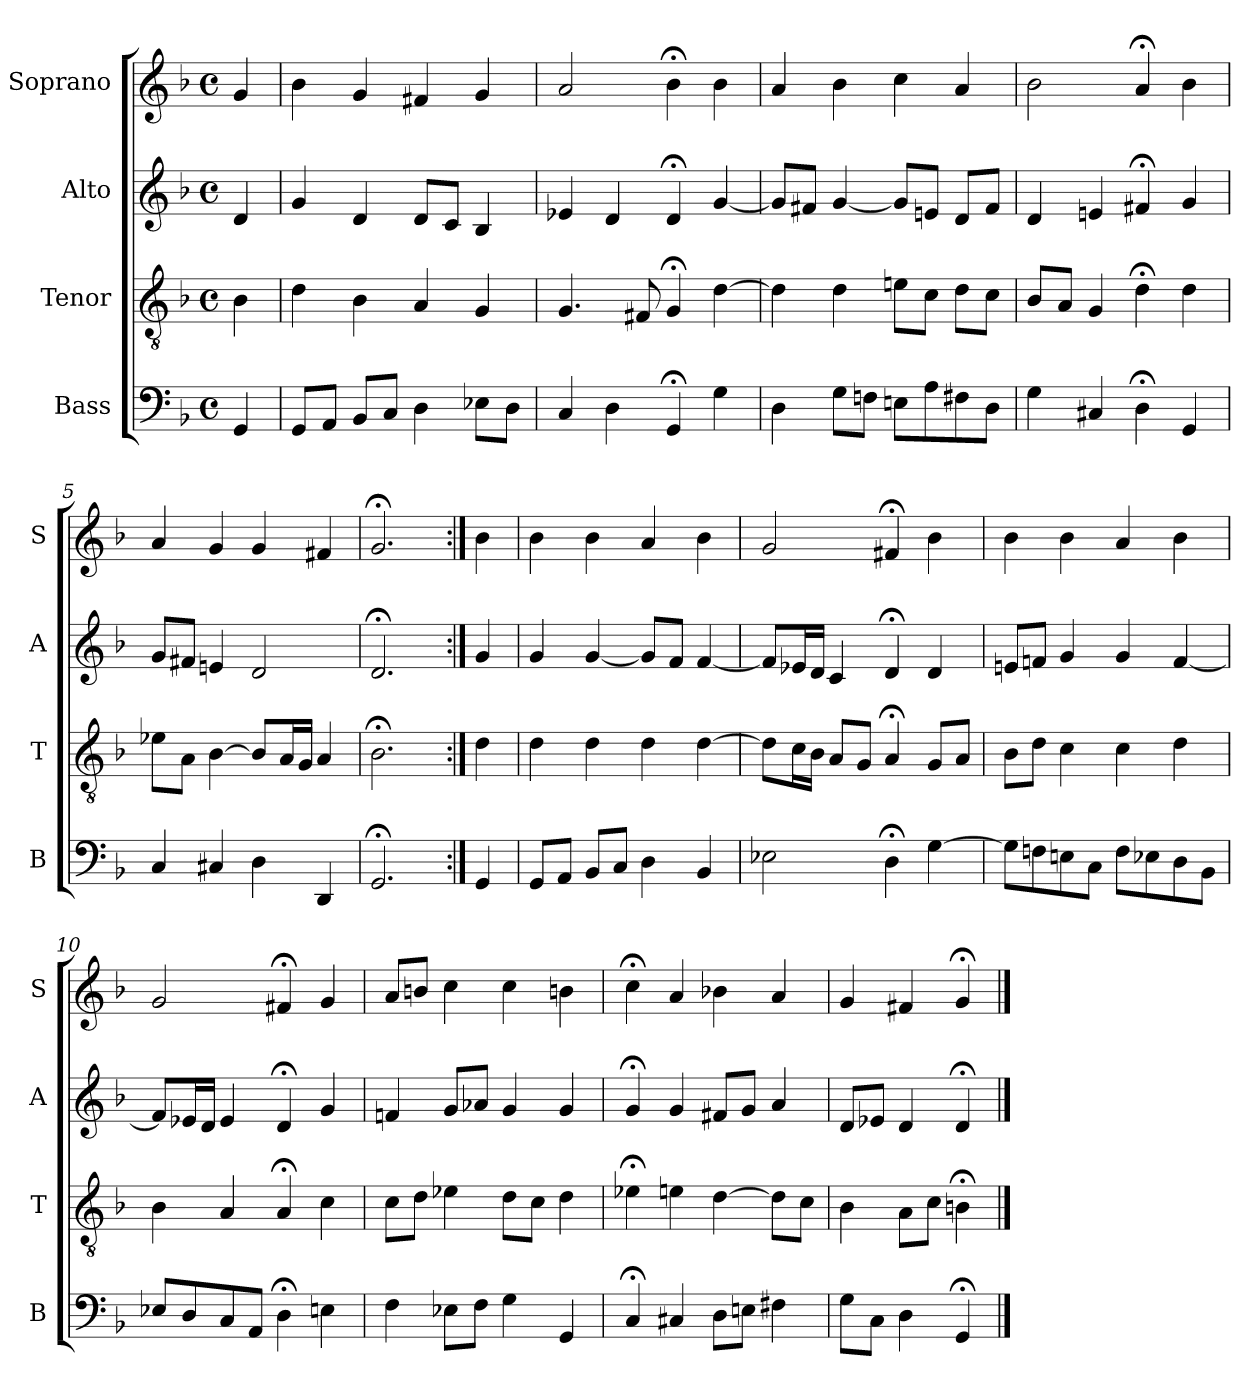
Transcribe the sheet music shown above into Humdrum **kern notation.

**kern	**kern	**kern	**kern
*part4	*part3	*part2	*part1
*staff4	*staff3	*staff2	*staff1
*I"Bass	*I"Tenor	*I"Alto	*I"Soprano
*I'B	*I'T	*I'A	*I'S
*clefF4	*clefGv2	*clefG2	*clefG2
*k[b-]	*k[b-]	*k[b-]	*k[b-]
*G:dor	*G:dor	*G:dor	*G:dor
*M4/4	*M4/4	*M4/4	*M4/4
*met(c)	*met(c)	*met(c)	*met(c)
*MM100	*MM100	*MM100	*MM100
=	=	=	=
4GG	4B-	4d	4g
=1	=1	=1	=1
8GGL	4d	4g	4b-
8AAJ	.	.	.
8BB-L	4B-	4d	4g
8CJ	.	.	.
4D	4A	8dL	4f#X
.	.	8cJ	.
8E-XL	4G	4B-	4g
8DJ	.	.	.
=2	=2	=2	=2
4C	4.G	4e-X	2a
4D	.	4d	.
.	8F#X	.	.
4GG;<	4G;<	4d;<	4b-;<
4G	[4d	[4g	4b-
=3	=3	=3	=3
4D	4d]	8gL]	4a
.	.	8f#XJ	.
8GL	4d	[4g	4b-
8FnJ	.	.	.
8EnL	8enL	8gL]	4cc
8A	8cJ	8enJ	.
8F#X	8dL	8dL	4a
8DJ	8cJ	8f#J	.
=4	=4	=4	=4
4G	8B-L	4d	2b-
.	8AJ	.	.
4C#X	4G	4en	.
4D;<	4d;<	4f#X;<	4a;<
4GG	4d	4g	4b-
=5	=5	=5	=5
4C	8e-XL	8gL	4a
.	8AJ	8f#XJ	.
4C#X	[4B-	4en	4g
4D	8B-L]	2d	4g
.	16AL	.	.
.	16GJJ	.	.
4DD	4A	.	4f#X
=6	=6	=6	=6
2.GG;<	2.B-;<	2.d;<	2.g;<
=:|!	=:|!	=:|!	=:|!
4GG	4d	4g	4b-
=7	=7	=7	=7
8GGL	4d	4g	4b-
8AAJ	.	.	.
8BB-L	4d	[4g	4b-
8CJ	.	.	.
4D	4d	8gL]	4a
.	.	8fJ	.
4BB-	[4d	[4f	4b-
=8	=8	=8	=8
2E-X	8dL]	8fL]	2g
.	16cL	16e-XL	.
.	16B-JJ	16dJJ	.
.	8AL	4c	.
.	8GJ	.	.
4D;<	4A;<	4d;<	4f#X;<
[4G	8GL	4d	4b-
.	8AJ	.	.
=9	=9	=9	=9
8GiL]	8B-iL	8eniL	4b-i
8Fn	8dJ	8fnJ	.
8En	4c	4g	4b-
8CJ	.	.	.
8FL	4c	4g	4a
8E-X	.	.	.
8D	4d	[4f	4b-
8BB-J	.	.	.
=10	=10	=10	=10
8E-XL	4B-	8fL]	2g
8D	.	16e-XL	.
.	.	16dJJ	.
8C	4A	4e-	.
8AAJ	.	.	.
4D;<	4A;<	4d;<	4f#X;<
4En	4c	4g	4g
=11	=11	=11	=11
4F	8cL	4fn	8aL
.	8dJ	.	8bnJ
8E-XL	4e-X	8gL	4cc
8FJ	.	8a-XJ	.
4G	8dL	4g	4cc
.	8cJ	.	.
4GG	4d	4g	4bn
=12	=12	=12	=12
4C;<	4e-X;<	4g;<	4cc;<
4C#X	4en	4g	4a
8DL	[4d	8f#XL	4b-X
8EnJ	.	8gJ	.
4F#X	8dL]	4a	4a
.	8cJ	.	.
=13	=13	=13	=13
8GL	4B-	8dL	4g
8CJ	.	8e-XJ	.
4D	8AL	4d	4f#X
.	8cJ	.	.
4GG;<	4Bn;<	4d;<	4g;<
==	==	==	==
*-	*-	*-	*-
